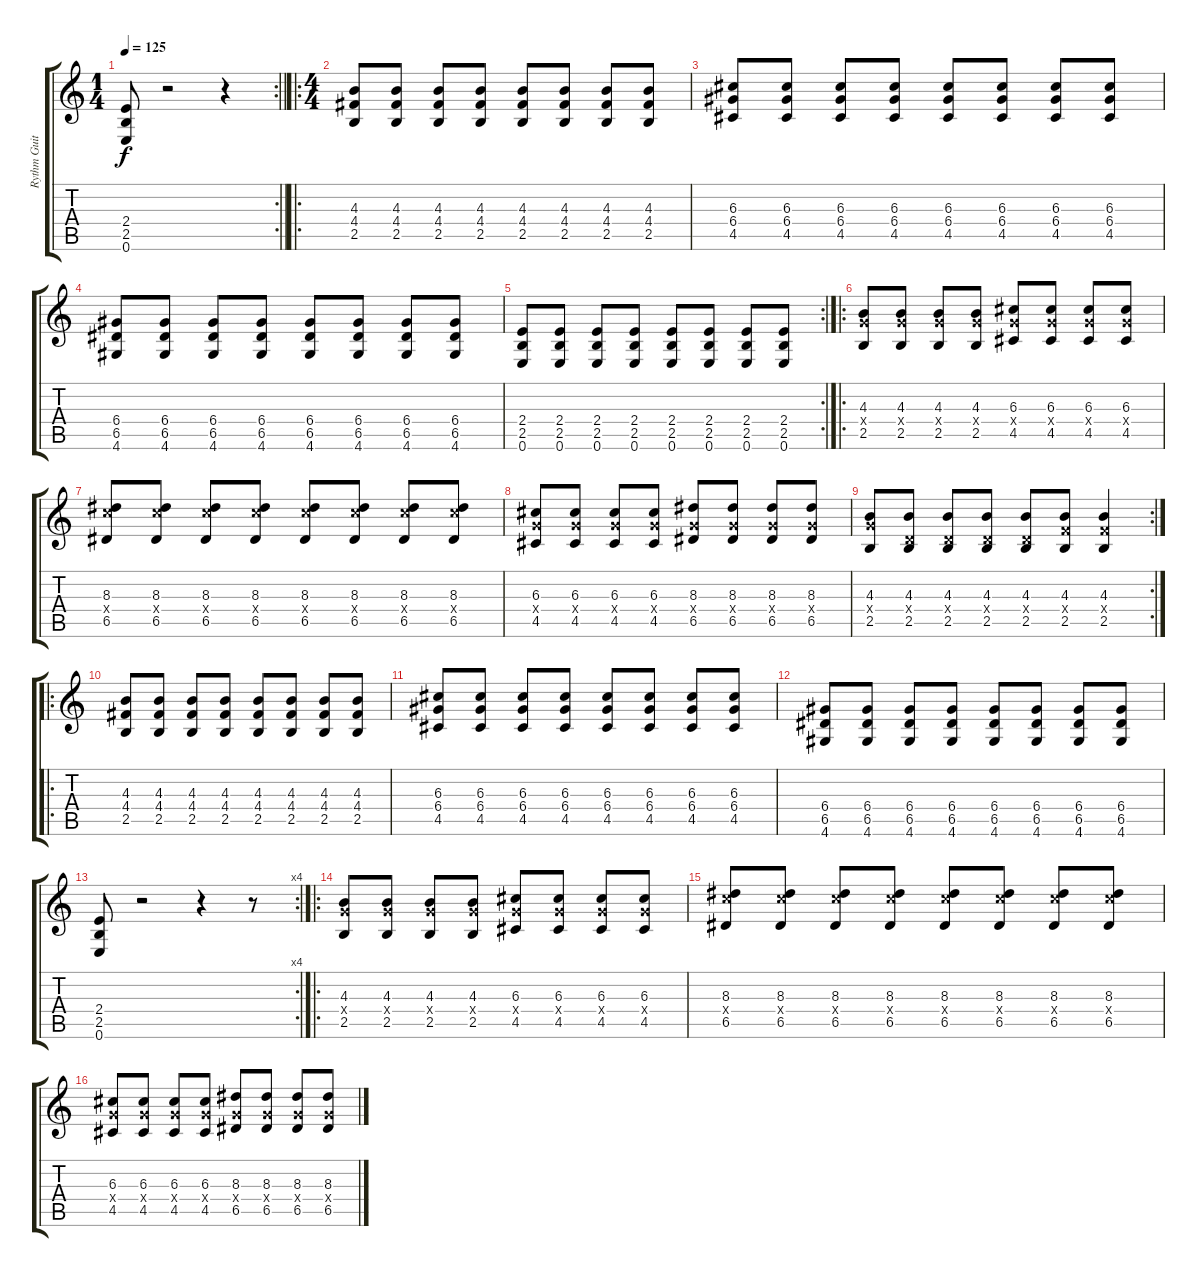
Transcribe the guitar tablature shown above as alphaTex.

\track ("Rythm Guitar" "Rythm Guit") {instrument electricguitarclean}
\staff {score tabs}
\tuning (E4 B3 G3 D3 A2 E2) {hide}
\rc 2
\ts (1 4)
\tempo 125
\clef g2
\barLineRight lightlight
\ks c
(2.4 2.5 0.6).8{dy f} r.2 r.4 |
\ro
\ts (4 4)
(4.3 4.4 2.5).8 (4.3 4.4 2.5).8 (4.3 4.4 2.5).8 (4.3 4.4 2.5).8 (4.3 4.4 2.5).8 (4.3 4.4 2.5).8 (4.3 4.4 2.5).8 (4.3 4.4 2.5).8 |
(6.3 6.4 4.5).8 (6.3 6.4 4.5).8 (6.3 6.4 4.5).8 (6.3 6.4 4.5).8 (6.3 6.4 4.5).8 (6.3 6.4 4.5).8 (6.3 6.4 4.5).8 (6.3 6.4 4.5).8 |
(6.4 6.5 4.6).8 (6.4 6.5 4.6).8 (6.4 6.5 4.6).8 (6.4 6.5 4.6).8 (6.4 6.5 4.6).8 (6.4 6.5 4.6).8 (6.4 6.5 4.6).8 (6.4 6.5 4.6).8 |
\rc 2
(2.4 2.5 0.6).8 (2.4 2.5 0.6).8 (2.4 2.5 0.6).8 (2.4 2.5 0.6).8 (2.4 2.5 0.6).8 (2.4 2.5 0.6).8 (2.4 2.5 0.6).8 (2.4 2.5 0.6).8 |
\ro
(4.3 5.4{x} 2.5).8 (4.3 5.4{x} 2.5).8 (4.3 5.4{x} 2.5).8 (4.3 5.4{x} 2.5).8 (6.3 5.4{x} 4.5).8 (6.3 5.4{x} 4.5).8 (6.3 5.4{x} 4.5).8 (6.3 5.4{x} 4.5).8 |
(8.3 10.4{x} 6.5).8 (8.3 10.4{x} 6.5).8 (8.3 10.4{x} 6.5).8 (8.3 10.4{x} 6.5).8 (8.3 10.4{x} 6.5).8 (8.3 10.4{x} 6.5).8 (8.3 10.4{x} 6.5).8 (8.3 10.4{x} 6.5).8 |
(6.3 5.4{x} 4.5).8 (6.3 5.4{x} 4.5).8 (6.3 5.4{x} 4.5).8 (6.3 5.4{x} 4.5).8 (8.3 5.4{x} 6.5).8 (8.3 5.4{x} 6.5).8 (8.3 5.4{x} 6.5).8 (8.3 5.4{x} 6.5).8 |
\rc 2
(4.3 5.4{x} 2.5).8 (4.3 0.4{x} 2.5).8 (4.3 0.4{x} 2.5).8 (4.3 0.4{x} 2.5).8 (4.3 0.4{x} 2.5).8 (4.3 3.4{x} 2.5).8 (4.3 3.4{x} 2.5).4 |
\ro
(4.3 4.4 2.5).8 (4.3 4.4 2.5).8 (4.3 4.4 2.5).8 (4.3 4.4 2.5).8 (4.3 4.4 2.5).8 (4.3 4.4 2.5).8 (4.3 4.4 2.5).8 (4.3 4.4 2.5).8 |
(6.3 6.4 4.5).8 (6.3 6.4 4.5).8 (6.3 6.4 4.5).8 (6.3 6.4 4.5).8 (6.3 6.4 4.5).8 (6.3 6.4 4.5).8 (6.3 6.4 4.5).8 (6.3 6.4 4.5).8 |
(6.4 6.5 4.6).8 (6.4 6.5 4.6).8 (6.4 6.5 4.6).8 (6.4 6.5 4.6).8 (6.4 6.5 4.6).8 (6.4 6.5 4.6).8 (6.4 6.5 4.6).8 (6.4 6.5 4.6).8 |
\rc 4
(2.4 2.5 0.6).8 r.2 r.4 r.8 |
\ro
(4.3 5.4{x} 2.5).8 (4.3 5.4{x} 2.5).8 (4.3 5.4{x} 2.5).8 (4.3 5.4{x} 2.5).8 (6.3 5.4{x} 4.5).8 (6.3 5.4{x} 4.5).8 (6.3 5.4{x} 4.5).8 (6.3 5.4{x} 4.5).8 |
(8.3 10.4{x} 6.5).8 (8.3 10.4{x} 6.5).8 (8.3 10.4{x} 6.5).8 (8.3 10.4{x} 6.5).8 (8.3 10.4{x} 6.5).8 (8.3 10.4{x} 6.5).8 (8.3 10.4{x} 6.5).8 (8.3 10.4{x} 6.5).8 |
(6.3 5.4{x} 4.5).8 (6.3 5.4{x} 4.5).8 (6.3 5.4{x} 4.5).8 (6.3 5.4{x} 4.5).8 (8.3 5.4{x} 6.5).8 (8.3 5.4{x} 6.5).8 (8.3 5.4{x} 6.5).8 (8.3 5.4{x} 6.5).8
